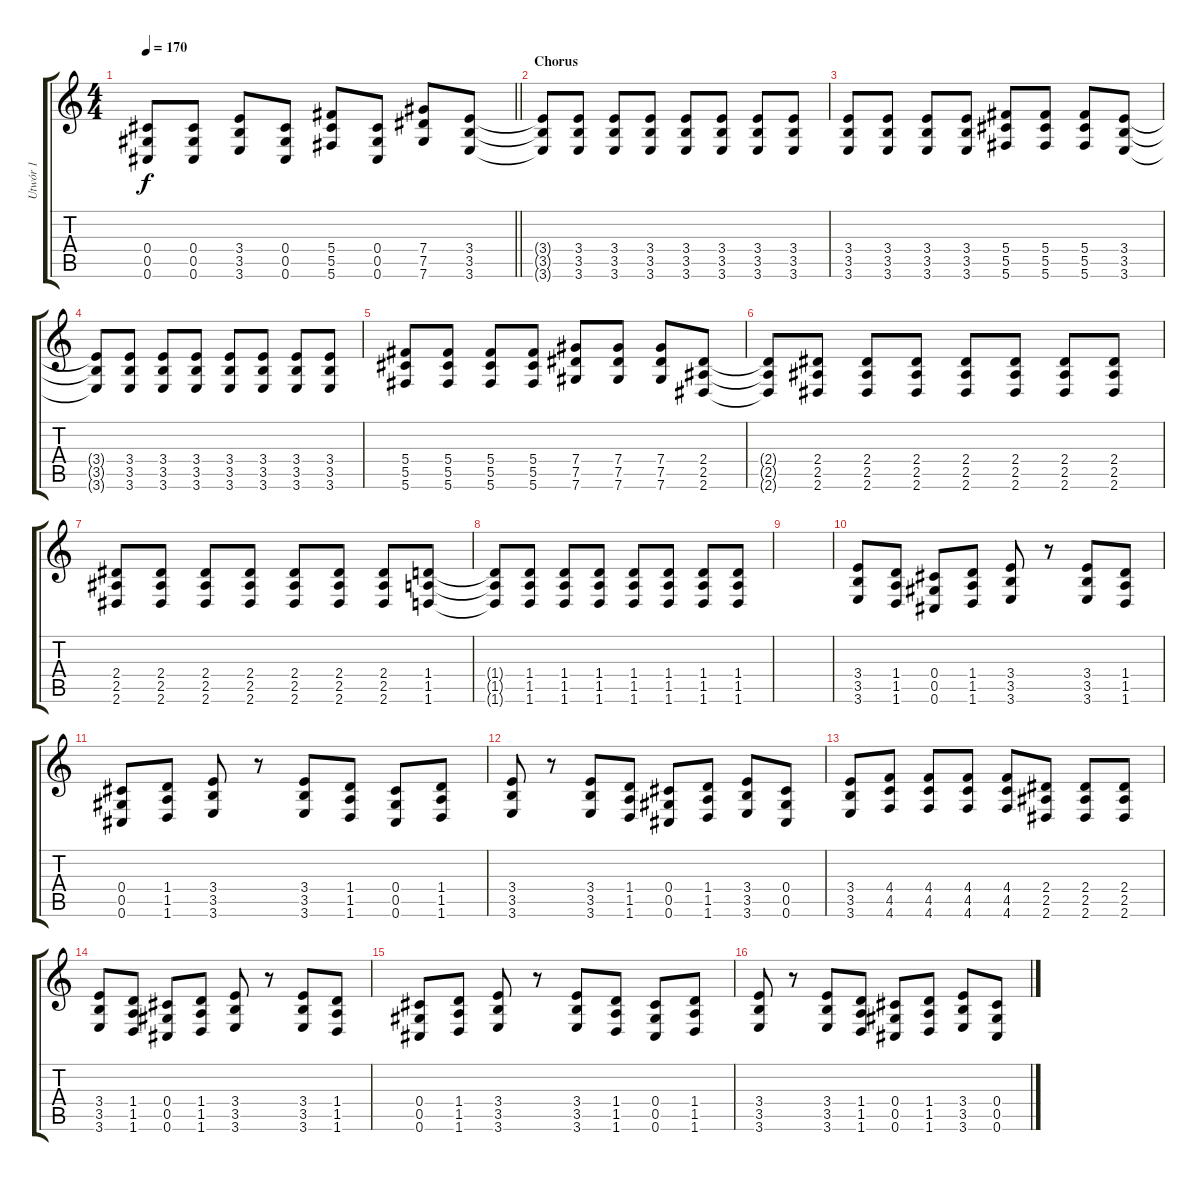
\track ("Utwór 1" "Utwór 1") {instrument overdrivenguitar}
\staff {score tabs}
\tuning (Eb4 Bb3 Gb3 Db3 Ab2 Db2) {hide}
\ts (4 4)
\tempo 170
\clef g2
\barLineRight lightlight
\ks c
(0.4{t} 0.5{t} 0.6{t}).8{dy f} (0.4 0.5 0.6).8 (3.4 3.5 3.6).8 (0.4 0.5 0.6).8 (5.4 5.5 5.6).8 (0.4 0.5 0.6).8 (7.4 7.5 7.6).8 (3.4 3.5 3.6).8 |
\section ("" "Chorus")
(3.4{t} 3.5{t} 3.6{t}).8 (3.4 3.5 3.6).8 (3.4 3.5 3.6).8 (3.4 3.5 3.6).8 (3.4 3.5 3.6).8 (3.4 3.5 3.6).8 (3.4 3.5 3.6).8 (3.4 3.5 3.6).8 |
(3.4 3.5 3.6).8 (3.4 3.5 3.6).8 (3.4 3.5 3.6).8 (3.4 3.5 3.6).8 (5.4 5.5 5.6).8 (5.4 5.5 5.6).8 (5.4 5.5 5.6).8 (3.4 3.5 3.6).8 |
(3.4{t} 3.5{t} 3.6{t}).8 (3.4 3.5 3.6).8 (3.4 3.5 3.6).8 (3.4 3.5 3.6).8 (3.4 3.5 3.6).8 (3.4 3.5 3.6).8 (3.4 3.5 3.6).8 (3.4 3.5 3.6).8 |
(5.4 5.5 5.6).8 (5.4 5.5 5.6).8 (5.4 5.5 5.6).8 (5.4 5.5 5.6).8 (7.4 7.5 7.6).8 (7.4 7.5 7.6).8 (7.4 7.5 7.6).8 (2.4 2.5 2.6).8 |
(2.4{t} 2.5{t} 2.6{t}).8 (2.4 2.5 2.6).8 (2.4 2.5 2.6).8 (2.4 2.5 2.6).8 (2.4 2.5 2.6).8 (2.4 2.5 2.6).8 (2.4 2.5 2.6).8 (2.4 2.5 2.6).8 |
(2.4 2.5 2.6).8 (2.4 2.5 2.6).8 (2.4 2.5 2.6).8 (2.4 2.5 2.6).8 (2.4 2.5 2.6).8 (2.4 2.5 2.6).8 (2.4 2.5 2.6).8 (1.4 1.5 1.6).8 |
(1.4{t} 1.5{t} 1.6{t}).8 (1.4 1.5 1.6).8 (1.4 1.5 1.6).8 (1.4 1.5 1.6).8 (1.4 1.5 1.6).8 (1.4 1.5 1.6).8 (1.4 1.5 1.6).8 (1.4 1.5 1.6).8 |
|
(3.4 3.5 3.6).8 (1.4 1.5 1.6).8 (0.4 0.5 0.6).8 (1.4 1.5 1.6).8 (3.4 3.5 3.6).8 r.8 (3.4 3.5 3.6).8 (1.4 1.5 1.6).8 |
(0.4 0.5 0.6).8 (1.4 1.5 1.6).8 (3.4 3.5 3.6).8 r.8 (3.4 3.5 3.6).8 (1.4 1.5 1.6).8 (0.4 0.5 0.6).8 (1.4 1.5 1.6).8 |
(3.4 3.5 3.6).8 r.8 (3.4 3.5 3.6).8 (1.4 1.5 1.6).8 (0.4 0.5 0.6).8 (1.4 1.5 1.6).8 (3.4 3.5 3.6).8 (0.4 0.5 0.6).8 |
(3.4 3.5 3.6).8 (4.4 4.5 4.6).8 (4.4 4.5 4.6).8 (4.4 4.5 4.6).8 (4.4 4.5 4.6).8 (2.4 2.5 2.6).8 (2.4 2.5 2.6).8 (2.4 2.5 2.6).8 |
(3.4 3.5 3.6).8 (1.4 1.5 1.6).8 (0.4 0.5 0.6).8 (1.4 1.5 1.6).8 (3.4 3.5 3.6).8 r.8 (3.4 3.5 3.6).8 (1.4 1.5 1.6).8 |
(0.4 0.5 0.6).8 (1.4 1.5 1.6).8 (3.4 3.5 3.6).8 r.8 (3.4 3.5 3.6).8 (1.4 1.5 1.6).8 (0.4 0.5 0.6).8 (1.4 1.5 1.6).8 |
(3.4 3.5 3.6).8 r.8 (3.4 3.5 3.6).8 (1.4 1.5 1.6).8 (0.4 0.5 0.6).8 (1.4 1.5 1.6).8 (3.4 3.5 3.6).8 (0.4 0.5 0.6).8
